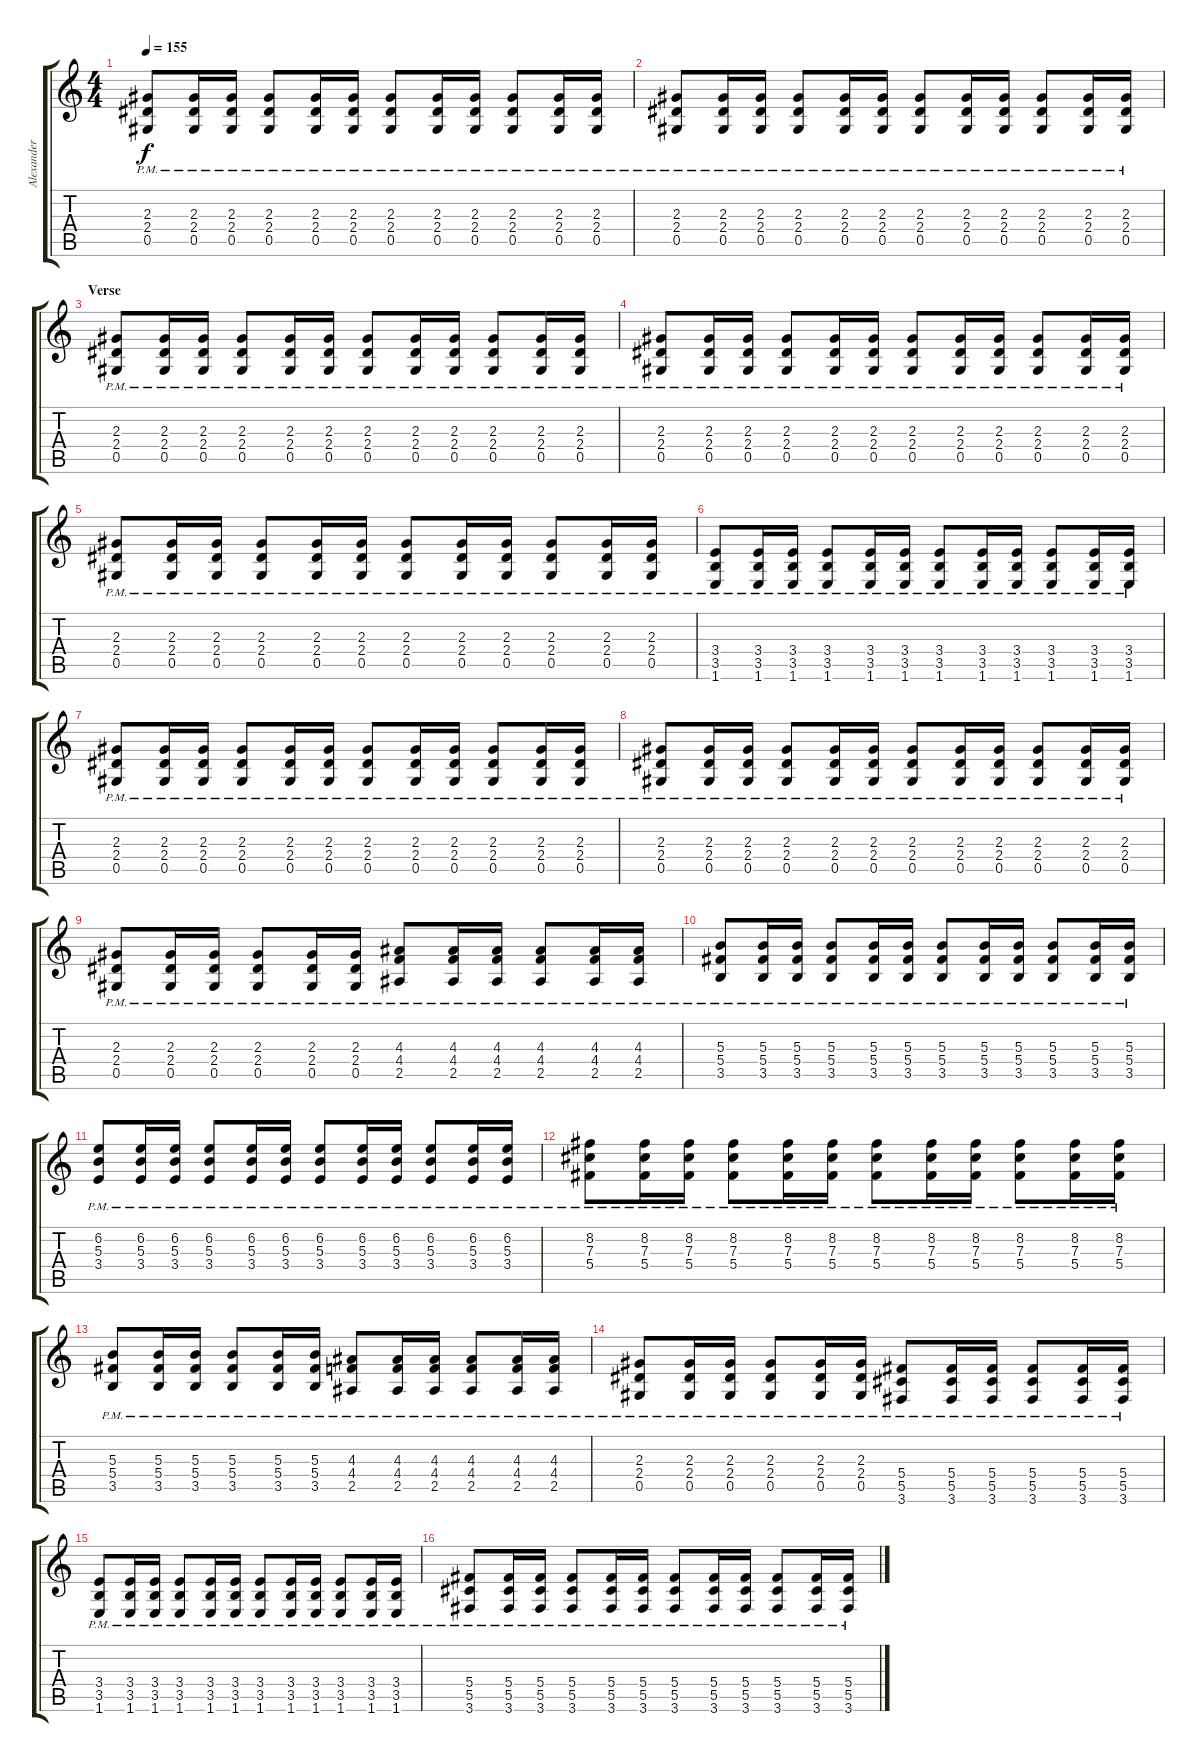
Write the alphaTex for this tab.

\track ("Alexander Kuopalla" "Alexander ") {instrument distortionguitar}
\staff {score tabs}
\tuning (Eb4 Bb3 Gb3 Db3 Ab2 Eb2) {hide}
\ts (4 4)
\tempo 155
\clef g2
\ks c
(2.3{pm} 2.4{pm} 0.5{pm}).8{dy f} (2.3{pm} 2.4{pm} 0.5{pm}).16 (2.3{pm} 2.4{pm} 0.5{pm}).16 (2.3{pm} 2.4{pm} 0.5{pm}).8 (2.3{pm} 2.4{pm} 0.5{pm}).16 (2.3{pm} 2.4{pm} 0.5{pm}).16 (2.3{pm} 2.4{pm} 0.5{pm}).8 (2.3{pm} 2.4{pm} 0.5{pm}).16 (2.3{pm} 2.4{pm} 0.5{pm}).16 (2.3{pm} 2.4{pm} 0.5{pm}).8 (2.3{pm} 2.4{pm} 0.5{pm}).16 (2.3{pm} 2.4{pm} 0.5{pm}).16 |
(2.3{pm} 2.4{pm} 0.5{pm}).8 (2.3{pm} 2.4{pm} 0.5{pm}).16 (2.3{pm} 2.4{pm} 0.5{pm}).16 (2.3{pm} 2.4{pm} 0.5{pm}).8 (2.3{pm} 2.4{pm} 0.5{pm}).16 (2.3{pm} 2.4{pm} 0.5{pm}).16 (2.3{pm} 2.4{pm} 0.5{pm}).8 (2.3{pm} 2.4{pm} 0.5{pm}).16 (2.3{pm} 2.4{pm} 0.5{pm}).16 (2.3{pm} 2.4{pm} 0.5{pm}).8 (2.3{pm} 2.4{pm} 0.5{pm}).16 (2.3{pm} 2.4{pm} 0.5{pm}).16 |
\section ("" "Verse")
(2.3{pm} 2.4{pm} 0.5{pm}).8 (2.3{pm} 2.4{pm} 0.5{pm}).16 (2.3{pm} 2.4{pm} 0.5{pm}).16 (2.3{pm} 2.4{pm} 0.5{pm}).8 (2.3{pm} 2.4{pm} 0.5{pm}).16 (2.3{pm} 2.4{pm} 0.5{pm}).16 (2.3{pm} 2.4{pm} 0.5{pm}).8 (2.3{pm} 2.4{pm} 0.5{pm}).16 (2.3{pm} 2.4{pm} 0.5{pm}).16 (2.3{pm} 2.4{pm} 0.5{pm}).8 (2.3{pm} 2.4{pm} 0.5{pm}).16 (2.3{pm} 2.4{pm} 0.5{pm}).16 |
(2.3{pm} 2.4{pm} 0.5{pm}).8 (2.3{pm} 2.4{pm} 0.5{pm}).16 (2.3{pm} 2.4{pm} 0.5{pm}).16 (2.3{pm} 2.4{pm} 0.5{pm}).8 (2.3{pm} 2.4{pm} 0.5{pm}).16 (2.3{pm} 2.4{pm} 0.5{pm}).16 (2.3{pm} 2.4{pm} 0.5{pm}).8 (2.3{pm} 2.4{pm} 0.5{pm}).16 (2.3{pm} 2.4{pm} 0.5{pm}).16 (2.3{pm} 2.4{pm} 0.5{pm}).8 (2.3{pm} 2.4{pm} 0.5{pm}).16 (2.3{pm} 2.4{pm} 0.5{pm}).16 |
(2.3{pm} 2.4{pm} 0.5{pm}).8 (2.3{pm} 2.4{pm} 0.5{pm}).16 (2.3{pm} 2.4{pm} 0.5{pm}).16 (2.3{pm} 2.4{pm} 0.5{pm}).8 (2.3{pm} 2.4{pm} 0.5{pm}).16 (2.3{pm} 2.4{pm} 0.5{pm}).16 (2.3{pm} 2.4{pm} 0.5{pm}).8 (2.3{pm} 2.4{pm} 0.5{pm}).16 (2.3{pm} 2.4{pm} 0.5{pm}).16 (2.3{pm} 2.4{pm} 0.5{pm}).8 (2.3{pm} 2.4{pm} 0.5{pm}).16 (2.3{pm} 2.4{pm} 0.5{pm}).16 |
(3.4{pm} 3.5{pm} 1.6{pm}).8 (3.4{pm} 3.5{pm} 1.6{pm}).16 (3.4{pm} 3.5{pm} 1.6{pm}).16 (3.4{pm} 3.5{pm} 1.6{pm}).8 (3.4{pm} 3.5{pm} 1.6{pm}).16 (3.4{pm} 3.5{pm} 1.6{pm}).16 (3.4{pm} 3.5{pm} 1.6{pm}).8 (3.4{pm} 3.5{pm} 1.6{pm}).16 (3.4{pm} 3.5{pm} 1.6{pm}).16 (3.4{pm} 3.5{pm} 1.6{pm}).8 (3.4{pm} 3.5{pm} 1.6{pm}).16 (3.4{pm} 3.5{pm} 1.6{pm}).16 |
(2.3{pm} 2.4{pm} 0.5{pm}).8 (2.3{pm} 2.4{pm} 0.5{pm}).16 (2.3{pm} 2.4{pm} 0.5{pm}).16 (2.3{pm} 2.4{pm} 0.5{pm}).8 (2.3{pm} 2.4{pm} 0.5{pm}).16 (2.3{pm} 2.4{pm} 0.5{pm}).16 (2.3{pm} 2.4{pm} 0.5{pm}).8 (2.3{pm} 2.4{pm} 0.5{pm}).16 (2.3{pm} 2.4{pm} 0.5{pm}).16 (2.3{pm} 2.4{pm} 0.5{pm}).8 (2.3{pm} 2.4{pm} 0.5{pm}).16 (2.3{pm} 2.4{pm} 0.5{pm}).16 |
(2.3{pm} 2.4{pm} 0.5{pm}).8 (2.3{pm} 2.4{pm} 0.5{pm}).16 (2.3{pm} 2.4{pm} 0.5{pm}).16 (2.3{pm} 2.4{pm} 0.5{pm}).8 (2.3{pm} 2.4{pm} 0.5{pm}).16 (2.3{pm} 2.4{pm} 0.5{pm}).16 (2.3{pm} 2.4{pm} 0.5{pm}).8 (2.3{pm} 2.4{pm} 0.5{pm}).16 (2.3{pm} 2.4{pm} 0.5{pm}).16 (2.3{pm} 2.4{pm} 0.5{pm}).8 (2.3{pm} 2.4{pm} 0.5{pm}).16 (2.3{pm} 2.4{pm} 0.5{pm}).16 |
(2.3{pm} 2.4{pm} 0.5{pm}).8 (2.3{pm} 2.4{pm} 0.5{pm}).16 (2.3{pm} 2.4{pm} 0.5{pm}).16 (2.3{pm} 2.4{pm} 0.5{pm}).8 (2.3{pm} 2.4{pm} 0.5{pm}).16 (2.3{pm} 2.4{pm} 0.5{pm}).16 (4.3{pm} 4.4{pm} 2.5{pm}).8 (4.3{pm} 4.4{pm} 2.5{pm}).16 (4.3{pm} 4.4{pm} 2.5{pm}).16 (4.3{pm} 4.4{pm} 2.5{pm}).8 (4.3{pm} 4.4{pm} 2.5{pm}).16 (4.3{pm} 4.4{pm} 2.5{pm}).16 |
(5.3{pm} 5.4{pm} 3.5{pm}).8 (5.3{pm} 5.4{pm} 3.5{pm}).16 (5.3{pm} 5.4{pm} 3.5{pm}).16 (5.3{pm} 5.4{pm} 3.5{pm}).8 (5.3{pm} 5.4{pm} 3.5{pm}).16 (5.3{pm} 5.4{pm} 3.5{pm}).16 (5.3{pm} 5.4{pm} 3.5{pm}).8 (5.3{pm} 5.4{pm} 3.5{pm}).16 (5.3{pm} 5.4{pm} 3.5{pm}).16 (5.3{pm} 5.4{pm} 3.5{pm}).8 (5.3{pm} 5.4{pm} 3.5{pm}).16 (5.3{pm} 5.4{pm} 3.5{pm}).16 |
(6.2{pm} 5.3{pm} 3.4{pm}).8 (6.2{pm} 5.3{pm} 3.4{pm}).16 (6.2{pm} 5.3{pm} 3.4{pm}).16 (6.2{pm} 5.3{pm} 3.4{pm}).8 (6.2{pm} 5.3{pm} 3.4{pm}).16 (6.2{pm} 5.3{pm} 3.4{pm}).16 (6.2{pm} 5.3{pm} 3.4{pm}).8 (6.2{pm} 5.3{pm} 3.4{pm}).16 (6.2{pm} 5.3{pm} 3.4{pm}).16 (6.2{pm} 5.3{pm} 3.4{pm}).8 (6.2{pm} 5.3{pm} 3.4{pm}).16 (6.2{pm} 5.3{pm} 3.4{pm}).16 |
(8.2{pm} 7.3{pm} 5.4{pm}).8 (8.2{pm} 7.3{pm} 5.4{pm}).16 (8.2{pm} 7.3{pm} 5.4{pm}).16 (8.2{pm} 7.3{pm} 5.4{pm}).8 (8.2{pm} 7.3{pm} 5.4{pm}).16 (8.2{pm} 7.3{pm} 5.4{pm}).16 (8.2{pm} 7.3{pm} 5.4{pm}).8 (8.2{pm} 7.3{pm} 5.4{pm}).16 (8.2{pm} 7.3{pm} 5.4{pm}).16 (8.2{pm} 7.3{pm} 5.4{pm}).8 (8.2{pm} 7.3{pm} 5.4{pm}).16 (8.2{pm} 7.3{pm} 5.4{pm}).16 |
(5.3{pm} 5.4{pm} 3.5{pm}).8 (5.3{pm} 5.4{pm} 3.5{pm}).16 (5.3{pm} 5.4{pm} 3.5{pm}).16 (5.3{pm} 5.4{pm} 3.5{pm}).8 (5.3{pm} 5.4{pm} 3.5{pm}).16 (5.3{pm} 5.4{pm} 3.5{pm}).16 (4.3{pm} 4.4{pm} 2.5{pm}).8 (4.3{pm} 4.4{pm} 2.5{pm}).16 (4.3{pm} 4.4{pm} 2.5{pm}).16 (4.3{pm} 4.4{pm} 2.5{pm}).8 (4.3{pm} 4.4{pm} 2.5{pm}).16 (4.3{pm} 4.4{pm} 2.5{pm}).16 |
(2.3{pm} 2.4{pm} 0.5{pm}).8 (2.3{pm} 2.4{pm} 0.5{pm}).16 (2.3{pm} 2.4{pm} 0.5{pm}).16 (2.3{pm} 2.4{pm} 0.5{pm}).8 (2.3{pm} 2.4{pm} 0.5{pm}).16 (2.3{pm} 2.4{pm} 0.5{pm}).16 (5.4{pm} 5.5{pm} 3.6{pm}).8 (5.4{pm} 5.5{pm} 3.6{pm}).16 (5.4{pm} 5.5{pm} 3.6{pm}).16 (5.4{pm} 5.5{pm} 3.6{pm}).8 (5.4{pm} 5.5{pm} 3.6{pm}).16 (5.4{pm} 5.5{pm} 3.6{pm}).16 |
(3.4{pm} 3.5{pm} 1.6{pm}).8 (3.4{pm} 3.5{pm} 1.6{pm}).16 (3.4{pm} 3.5{pm} 1.6{pm}).16 (3.4{pm} 3.5{pm} 1.6{pm}).8 (3.4{pm} 3.5{pm} 1.6{pm}).16 (3.4{pm} 3.5{pm} 1.6{pm}).16 (3.4{pm} 3.5{pm} 1.6{pm}).8 (3.4{pm} 3.5{pm} 1.6{pm}).16 (3.4{pm} 3.5{pm} 1.6{pm}).16 (3.4{pm} 3.5{pm} 1.6{pm}).8 (3.4{pm} 3.5{pm} 1.6{pm}).16 (3.4{pm} 3.5{pm} 1.6{pm}).16 |
(5.4{pm} 5.5{pm} 3.6{pm}).8 (5.4{pm} 5.5{pm} 3.6{pm}).16 (5.4{pm} 5.5{pm} 3.6{pm}).16 (5.4{pm} 5.5{pm} 3.6{pm}).8 (5.4{pm} 5.5{pm} 3.6{pm}).16 (5.4{pm} 5.5{pm} 3.6{pm}).16 (5.4{pm} 5.5{pm} 3.6{pm}).8 (5.4{pm} 5.5{pm} 3.6{pm}).16 (5.4{pm} 5.5{pm} 3.6{pm}).16 (5.4{pm} 5.5{pm} 3.6{pm}).8 (5.4{pm} 5.5{pm} 3.6{pm}).16 (5.4{pm} 5.5{pm} 3.6{pm}).16
